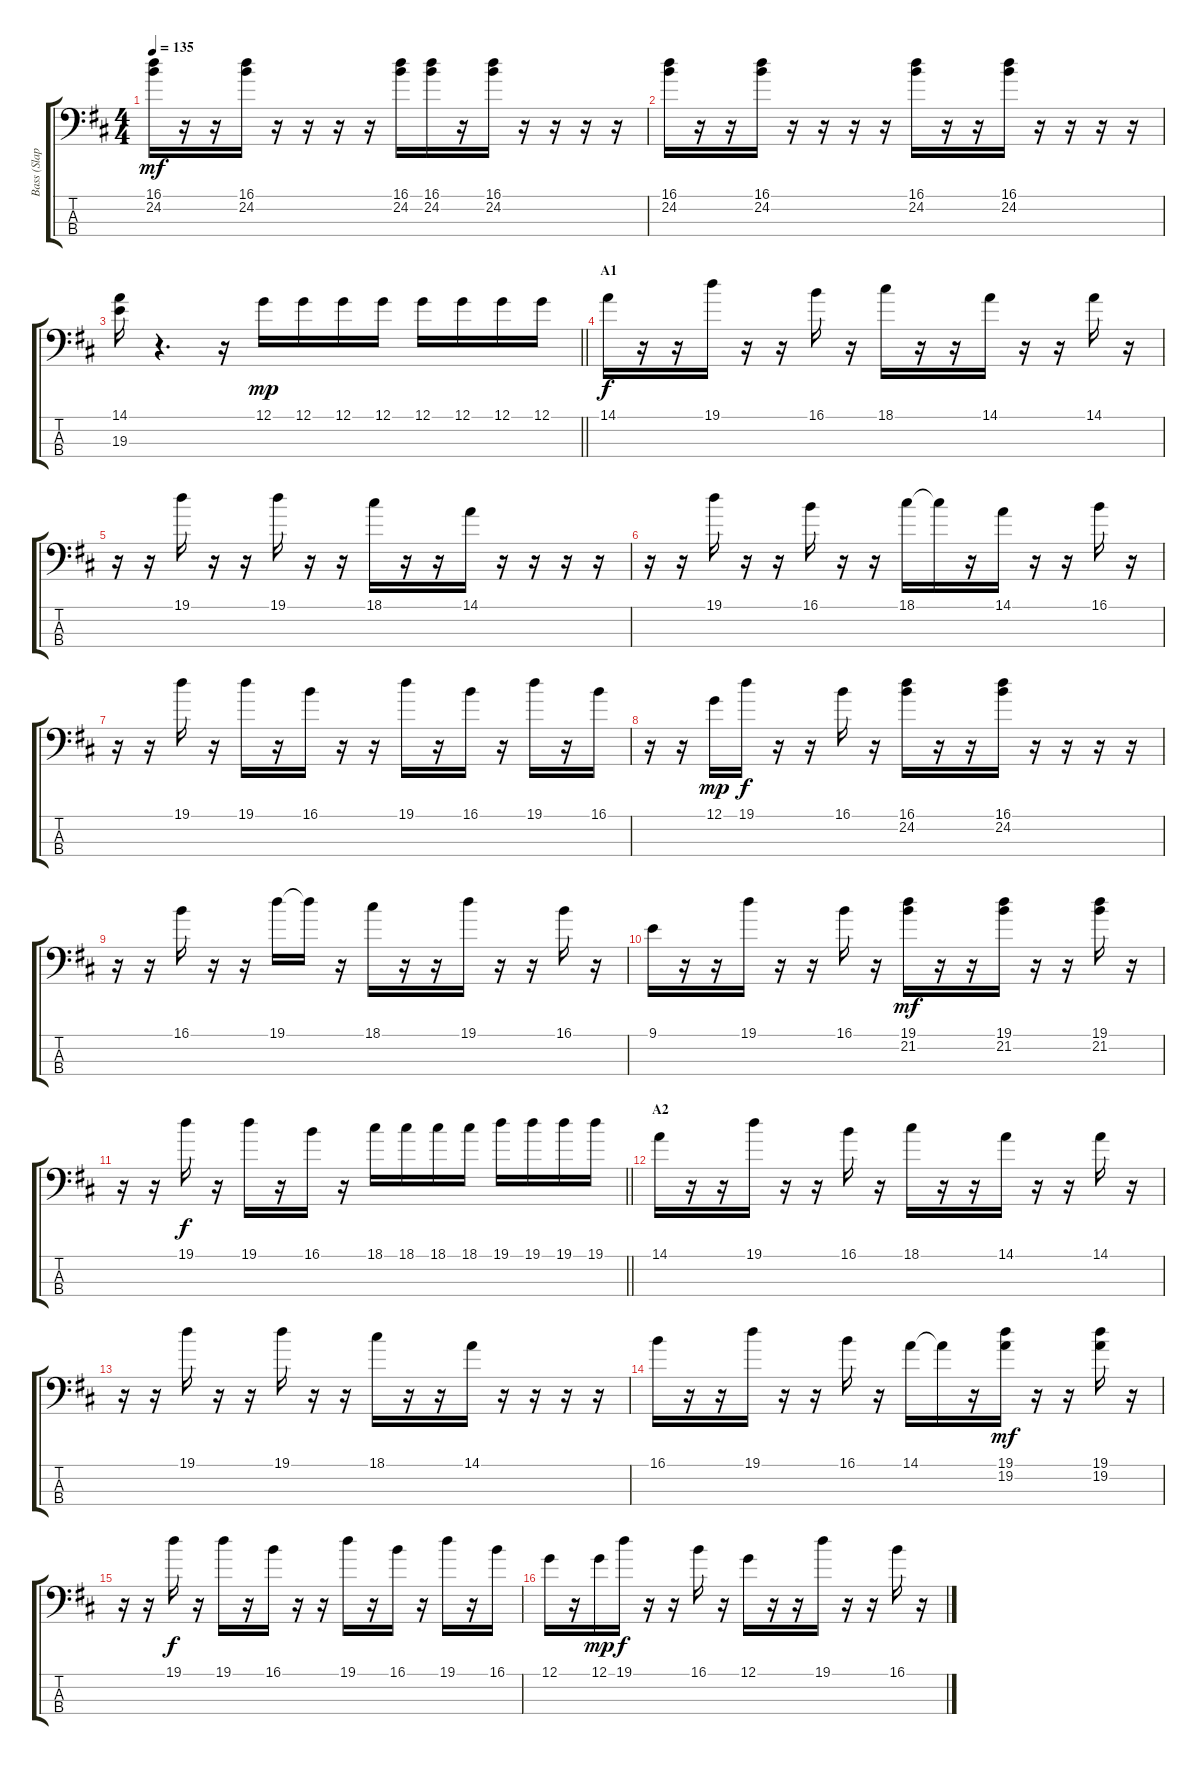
\track ("Bass (Slap)" "Bass (Slap") {instrument slapbass1}
\staff {score tabs}
\tuning (G2 D2 A1 E1) {hide}
\ts (4 4)
\tempo 135
\clef f4
\ks d
(16.1 24.2).16{dy mf} r.16 r.16 (16.1 24.2).16 r.16 r.16 r.16 r.16 (16.1 24.2).16 (16.1 24.2).16 r.16 (16.1 24.2).16 r.16 r.16 r.16 r.16 |
(16.1 24.2).16 r.16 r.16 (16.1 24.2).16 r.16 r.16 r.16 r.16 (16.1 24.2).16 r.16 r.16 (16.1 24.2).16 r.16 r.16 r.16 r.16 |
\barLineRight lightlight
(14.1 19.3).16 r.4{d} r.16 12.1.16{dy mp} 12.1.16 12.1.16 12.1.16 12.1.16 12.1.16 12.1.16 12.1.16 |
\section ("" "A1")
14.1.16{dy f} r.16 r.16 19.1.16 r.16 r.16 16.1.16 r.16 18.1.16 r.16 r.16 14.1.16 r.16 r.16 14.1.16 r.16 |
r.16 r.16 19.1.16 r.16 r.16 19.1.16 r.16 r.16 18.1.16 r.16 r.16 14.1.16 r.16 r.16 r.16 r.16 |
r.16 r.16 19.1.16 r.16 r.16 16.1.16 r.16 r.16 18.1.16 18.1{t}.16 r.16 14.1.16 r.16 r.16 16.1.16 r.16 |
r.16 r.16 19.1.16 r.16 19.1.16 r.16 16.1.16 r.16 r.16 19.1.16 r.16 16.1.16 r.16 19.1.16 r.16 16.1.16 |
r.16 r.16 12.1.16{dy mp} 19.1.16{dy f} r.16 r.16 16.1.16 r.16 (16.1 24.2).16 r.16 r.16 (16.1 24.2).16 r.16 r.16 r.16 r.16 |
r.16 r.16 16.1.16 r.16 r.16 19.1.16 19.1{t}.16 r.16 18.1.16 r.16 r.16 19.1.16 r.16 r.16 16.1.16 r.16 |
9.1.16 r.16 r.16 19.1.16 r.16 r.16 16.1.16 r.16 (19.1 21.2).16{dy mf} r.16 r.16 (19.1 21.2).16 r.16 r.16 (19.1 21.2).16 r.16 |
\barLineRight lightlight
r.16 r.16 19.1.16{dy f} r.16 19.1.16 r.16 16.1.16 r.16 18.1.16 18.1.16 18.1.16 18.1.16 19.1.16 19.1.16 19.1.16 19.1.16 |
\section ("" "A2")
14.1.16 r.16 r.16 19.1.16 r.16 r.16 16.1.16 r.16 18.1.16 r.16 r.16 14.1.16 r.16 r.16 14.1.16 r.16 |
r.16 r.16 19.1.16 r.16 r.16 19.1.16 r.16 r.16 18.1.16 r.16 r.16 14.1.16 r.16 r.16 r.16 r.16 |
16.1.16 r.16 r.16 19.1.16 r.16 r.16 16.1.16 r.16 14.1.16 14.1{t}.16 r.16 (19.1 19.2).16{dy mf} r.16 r.16 (19.1 19.2).16 r.16 |
r.16 r.16 19.1.16{dy f} r.16 19.1.16 r.16 16.1.16 r.16 r.16 19.1.16 r.16 16.1.16 r.16 19.1.16 r.16 16.1.16 |
12.1.16 r.16 12.1.16{dy mp} 19.1.16{dy f} r.16 r.16 16.1.16 r.16 12.1.16 r.16 r.16 19.1.16 r.16 r.16 16.1.16 r.16
